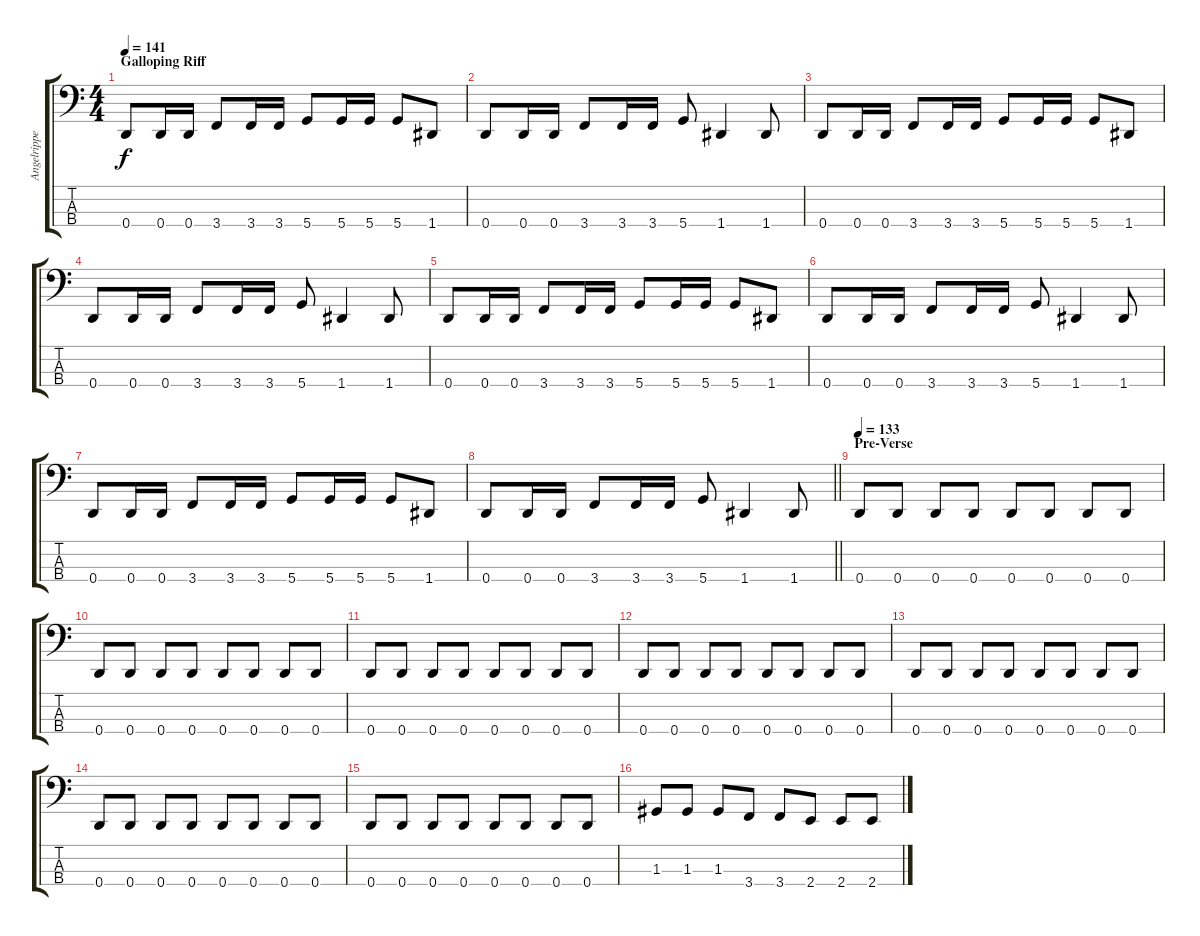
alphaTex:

\track ("Angelripper" "Angelrippe") {instrument electricbasspick}
\staff {score tabs}
\tuning (F2 C2 G1 D1) {hide}
\ts (4 4)
\section ("" "Galloping Riff")
\tempo 140
\tempo 141
\clef f4
\ks c
0.4.8{dy f} 0.4.16 0.4.16 3.4.8 3.4.16 3.4.16 5.4.8 5.4.16 5.4.16 5.4.8 1.4.8 |
0.4.8 0.4.16 0.4.16 3.4.8 3.4.16 3.4.16 5.4.8 1.4.4 1.4.8 |
0.4.8 0.4.16 0.4.16 3.4.8 3.4.16 3.4.16 5.4.8 5.4.16 5.4.16 5.4.8 1.4.8 |
0.4.8 0.4.16 0.4.16 3.4.8 3.4.16 3.4.16 5.4.8 1.4.4 1.4.8 |
0.4.8 0.4.16 0.4.16 3.4.8 3.4.16 3.4.16 5.4.8 5.4.16 5.4.16 5.4.8 1.4.8 |
0.4.8 0.4.16 0.4.16 3.4.8 3.4.16 3.4.16 5.4.8 1.4.4 1.4.8 |
0.4.8 0.4.16 0.4.16 3.4.8 3.4.16 3.4.16 5.4.8 5.4.16 5.4.16 5.4.8 1.4.8 |
\barLineRight lightlight
0.4.8 0.4.16 0.4.16 3.4.8 3.4.16 3.4.16 5.4.8 1.4.4 1.4.8 |
\section ("" "Pre-Verse")
\tempo 130
\tempo 133
0.4.8 0.4.8 0.4.8 0.4.8 0.4.8 0.4.8 0.4.8 0.4.8 |
0.4.8 0.4.8 0.4.8 0.4.8 0.4.8 0.4.8 0.4.8 0.4.8 |
0.4.8 0.4.8 0.4.8 0.4.8 0.4.8 0.4.8 0.4.8 0.4.8 |
0.4.8 0.4.8 0.4.8 0.4.8 0.4.8 0.4.8 0.4.8 0.4.8 |
0.4.8 0.4.8 0.4.8 0.4.8 0.4.8 0.4.8 0.4.8 0.4.8 |
0.4.8 0.4.8 0.4.8 0.4.8 0.4.8 0.4.8 0.4.8 0.4.8 |
0.4.8 0.4.8 0.4.8 0.4.8 0.4.8 0.4.8 0.4.8 0.4.8 |
1.3.8 1.3.8 1.3.8 3.4.8 3.4.8 2.4.8 2.4.8 2.4.8
